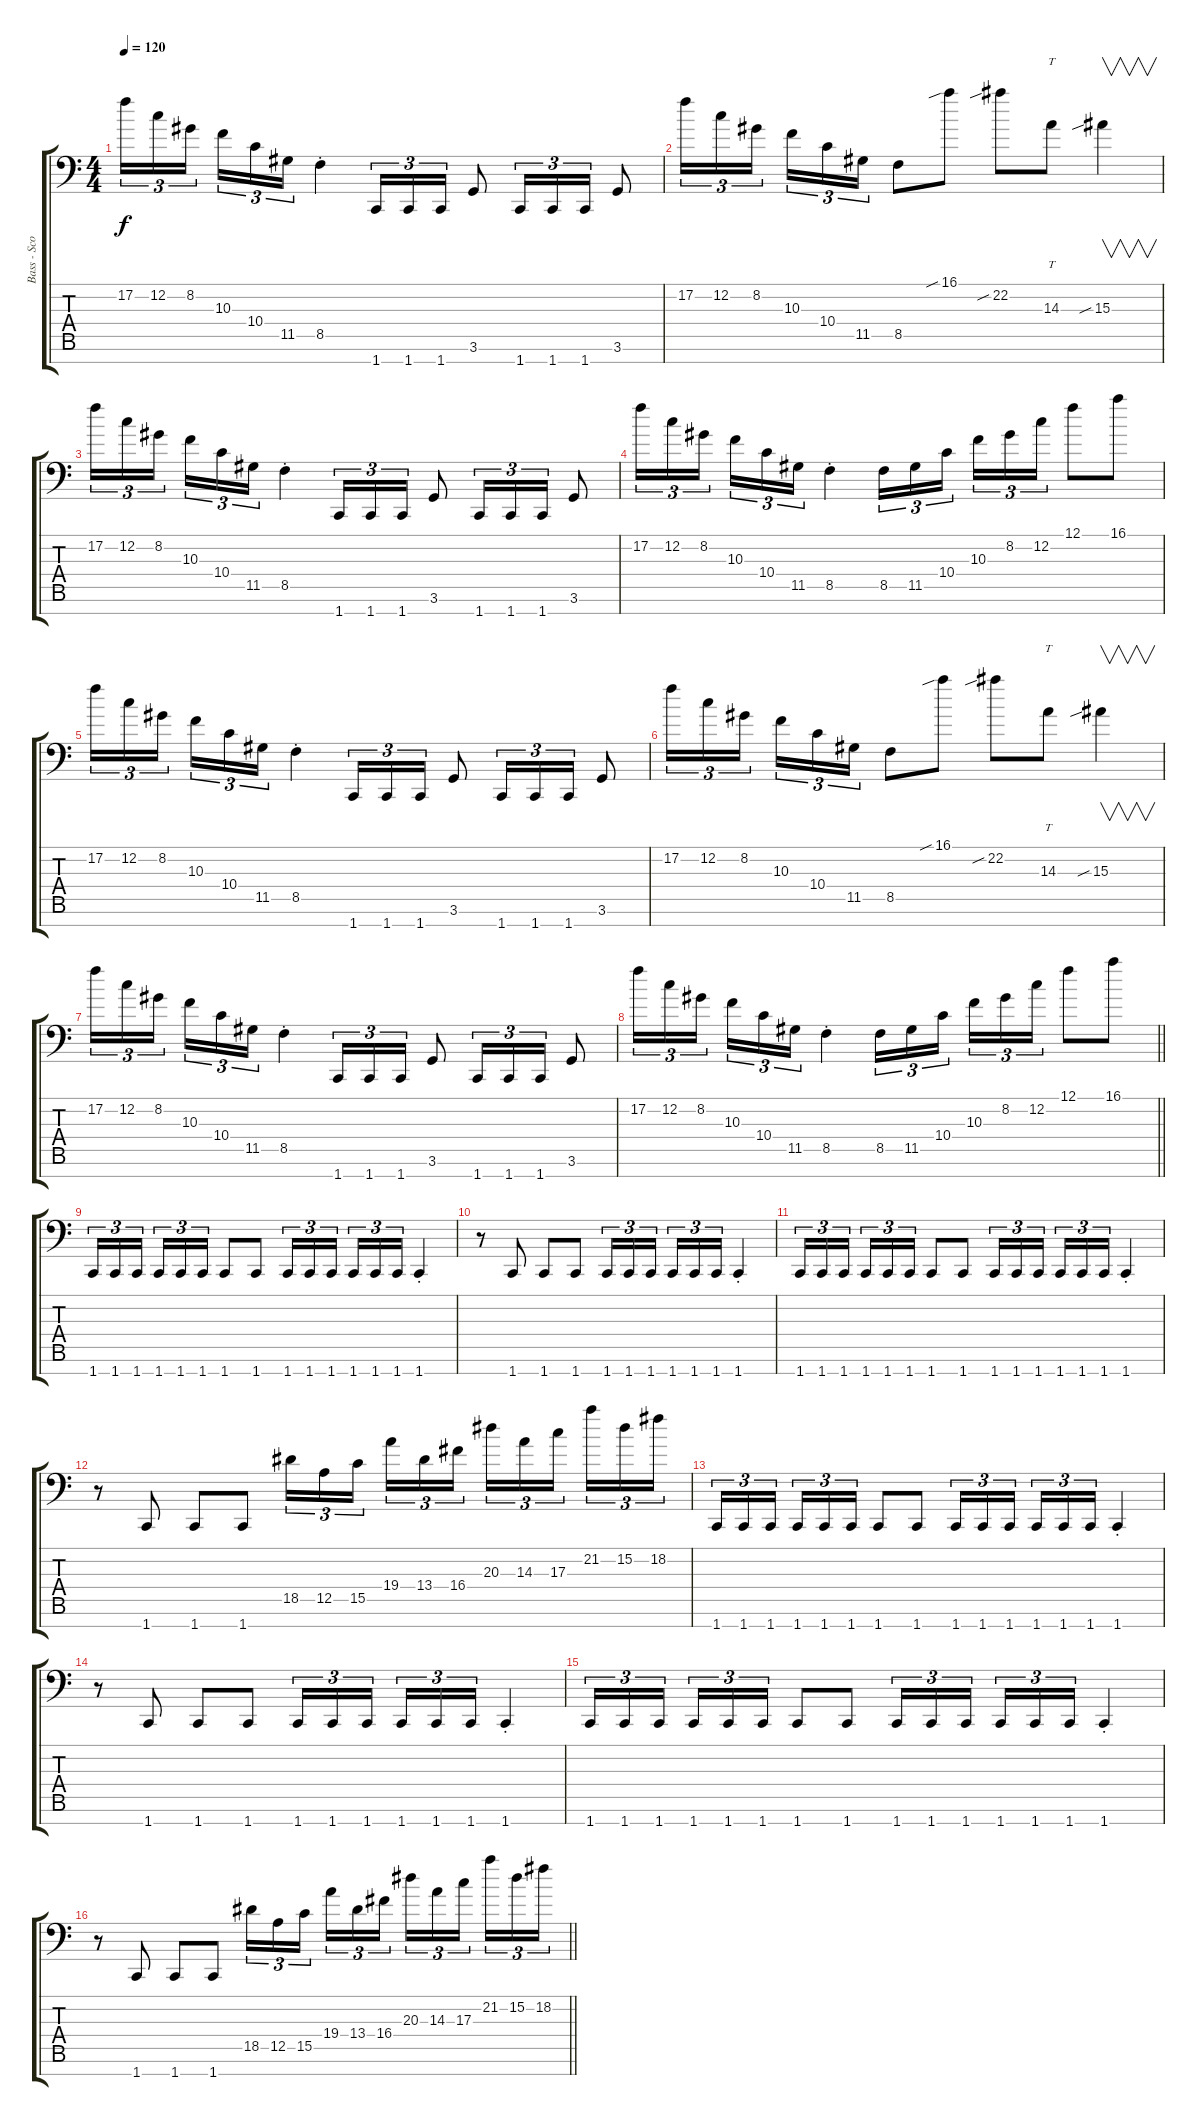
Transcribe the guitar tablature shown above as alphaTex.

\track ("Bass - Scott Plummer" "Bass - Sco") {instrument electricbassfinger}
\staff {score tabs}
\tuning (F3 C3 G2 D2 A1 E1 B0) {hide}
\ts (4 4)
\tempo 120
\clef f4
\ks c
17.2.16{tu (3 2) dy f} 12.2.16{tu (3 2)} 8.2.16{tu (3 2) beam splitsecondary} 10.3.16{tu (3 2)} 10.4.16{tu (3 2)} 11.5.16{tu (3 2)} 8.5{st}.4 1.7.16{tu (3 2)} 1.7.16{tu (3 2)} 1.7.16{tu (3 2)} 3.6.8 1.7.16{tu (3 2)} 1.7.16{tu (3 2)} 1.7.16{tu (3 2)} 3.6.8 |
17.2.16{tu (3 2)} 12.2.16{tu (3 2)} 8.2.16{tu (3 2) beam splitsecondary} 10.3.16{tu (3 2)} 10.4.16{tu (3 2)} 11.5.16{tu (3 2)} 8.5.8 16.1{sib}.8 22.2{sib}.8 14.3.8{tt} 15.3{sib}.4{v} |
17.2.16{tu (3 2)} 12.2.16{tu (3 2)} 8.2.16{tu (3 2) beam splitsecondary} 10.3.16{tu (3 2)} 10.4.16{tu (3 2)} 11.5.16{tu (3 2)} 8.5{st}.4 1.7.16{tu (3 2)} 1.7.16{tu (3 2)} 1.7.16{tu (3 2)} 3.6.8 1.7.16{tu (3 2)} 1.7.16{tu (3 2)} 1.7.16{tu (3 2)} 3.6.8 |
17.2.16{tu (3 2)} 12.2.16{tu (3 2)} 8.2.16{tu (3 2) beam splitsecondary} 10.3.16{tu (3 2)} 10.4.16{tu (3 2)} 11.5.16{tu (3 2)} 8.5{st}.4 8.5.16{tu (3 2)} 11.5.16{tu (3 2)} 10.4.16{tu (3 2) beam splitsecondary} 10.3.16{tu (3 2)} 8.2.16{tu (3 2)} 12.2.16{tu (3 2)} 12.1.8 16.1.8 |
17.2.16{tu (3 2)} 12.2.16{tu (3 2)} 8.2.16{tu (3 2) beam splitsecondary} 10.3.16{tu (3 2)} 10.4.16{tu (3 2)} 11.5.16{tu (3 2)} 8.5{st}.4 1.7.16{tu (3 2)} 1.7.16{tu (3 2)} 1.7.16{tu (3 2)} 3.6.8 1.7.16{tu (3 2)} 1.7.16{tu (3 2)} 1.7.16{tu (3 2)} 3.6.8 |
17.2.16{tu (3 2)} 12.2.16{tu (3 2)} 8.2.16{tu (3 2) beam splitsecondary} 10.3.16{tu (3 2)} 10.4.16{tu (3 2)} 11.5.16{tu (3 2)} 8.5.8 16.1{sib}.8 22.2{sib}.8 14.3.8{tt} 15.3{sib}.4{v} |
17.2.16{tu (3 2)} 12.2.16{tu (3 2)} 8.2.16{tu (3 2) beam splitsecondary} 10.3.16{tu (3 2)} 10.4.16{tu (3 2)} 11.5.16{tu (3 2)} 8.5{st}.4 1.7.16{tu (3 2)} 1.7.16{tu (3 2)} 1.7.16{tu (3 2)} 3.6.8 1.7.16{tu (3 2)} 1.7.16{tu (3 2)} 1.7.16{tu (3 2)} 3.6.8 |
\barLineRight lightlight
17.2.16{tu (3 2)} 12.2.16{tu (3 2)} 8.2.16{tu (3 2) beam splitsecondary} 10.3.16{tu (3 2)} 10.4.16{tu (3 2)} 11.5.16{tu (3 2)} 8.5{st}.4 8.5.16{tu (3 2)} 11.5.16{tu (3 2)} 10.4.16{tu (3 2) beam splitsecondary} 10.3.16{tu (3 2)} 8.2.16{tu (3 2)} 12.2.16{tu (3 2)} 12.1.8 16.1.8 |
1.7.16{tu (3 2)} 1.7.16{tu (3 2)} 1.7.16{tu (3 2) beam splitsecondary} 1.7.16{tu (3 2)} 1.7.16{tu (3 2)} 1.7.16{tu (3 2)} 1.7.8 1.7.8 1.7.16{tu (3 2)} 1.7.16{tu (3 2)} 1.7.16{tu (3 2) beam splitsecondary} 1.7.16{tu (3 2)} 1.7.16{tu (3 2)} 1.7.16{tu (3 2)} 1.7{st}.4 |
r.8 1.7.8 1.7.8 1.7.8 1.7.16{tu (3 2)} 1.7.16{tu (3 2)} 1.7.16{tu (3 2) beam splitsecondary} 1.7.16{tu (3 2)} 1.7.16{tu (3 2)} 1.7.16{tu (3 2)} 1.7{st}.4 |
1.7.16{tu (3 2)} 1.7.16{tu (3 2)} 1.7.16{tu (3 2) beam splitsecondary} 1.7.16{tu (3 2)} 1.7.16{tu (3 2)} 1.7.16{tu (3 2)} 1.7.8 1.7.8 1.7.16{tu (3 2)} 1.7.16{tu (3 2)} 1.7.16{tu (3 2) beam splitsecondary} 1.7.16{tu (3 2)} 1.7.16{tu (3 2)} 1.7.16{tu (3 2)} 1.7{st}.4 |
r.8 1.7.8 1.7.8 1.7.8 18.5.16{tu (3 2)} 12.5.16{tu (3 2)} 15.5.16{tu (3 2) beam splitsecondary} 19.4.16{tu (3 2)} 13.4.16{tu (3 2)} 16.4.16{tu (3 2)} 20.3.16{tu (3 2)} 14.3.16{tu (3 2)} 17.3.16{tu (3 2) beam splitsecondary} 21.2.16{tu (3 2)} 15.2.16{tu (3 2)} 18.2.16{tu (3 2)} |
1.7.16{tu (3 2)} 1.7.16{tu (3 2)} 1.7.16{tu (3 2) beam splitsecondary} 1.7.16{tu (3 2)} 1.7.16{tu (3 2)} 1.7.16{tu (3 2)} 1.7.8 1.7.8 1.7.16{tu (3 2)} 1.7.16{tu (3 2)} 1.7.16{tu (3 2) beam splitsecondary} 1.7.16{tu (3 2)} 1.7.16{tu (3 2)} 1.7.16{tu (3 2)} 1.7{st}.4 |
r.8 1.7.8 1.7.8 1.7.8 1.7.16{tu (3 2)} 1.7.16{tu (3 2)} 1.7.16{tu (3 2) beam splitsecondary} 1.7.16{tu (3 2)} 1.7.16{tu (3 2)} 1.7.16{tu (3 2)} 1.7{st}.4 |
1.7.16{tu (3 2)} 1.7.16{tu (3 2)} 1.7.16{tu (3 2) beam splitsecondary} 1.7.16{tu (3 2)} 1.7.16{tu (3 2)} 1.7.16{tu (3 2)} 1.7.8 1.7.8 1.7.16{tu (3 2)} 1.7.16{tu (3 2)} 1.7.16{tu (3 2) beam splitsecondary} 1.7.16{tu (3 2)} 1.7.16{tu (3 2)} 1.7.16{tu (3 2)} 1.7{st}.4 |
\barLineRight lightlight
r.8 1.7.8 1.7.8 1.7.8 18.5.16{tu (3 2)} 12.5.16{tu (3 2)} 15.5.16{tu (3 2) beam splitsecondary} 19.4.16{tu (3 2)} 13.4.16{tu (3 2)} 16.4.16{tu (3 2)} 20.3.16{tu (3 2)} 14.3.16{tu (3 2)} 17.3.16{tu (3 2) beam splitsecondary} 21.2.16{tu (3 2)} 15.2.16{tu (3 2)} 18.2.16{tu (3 2)}
